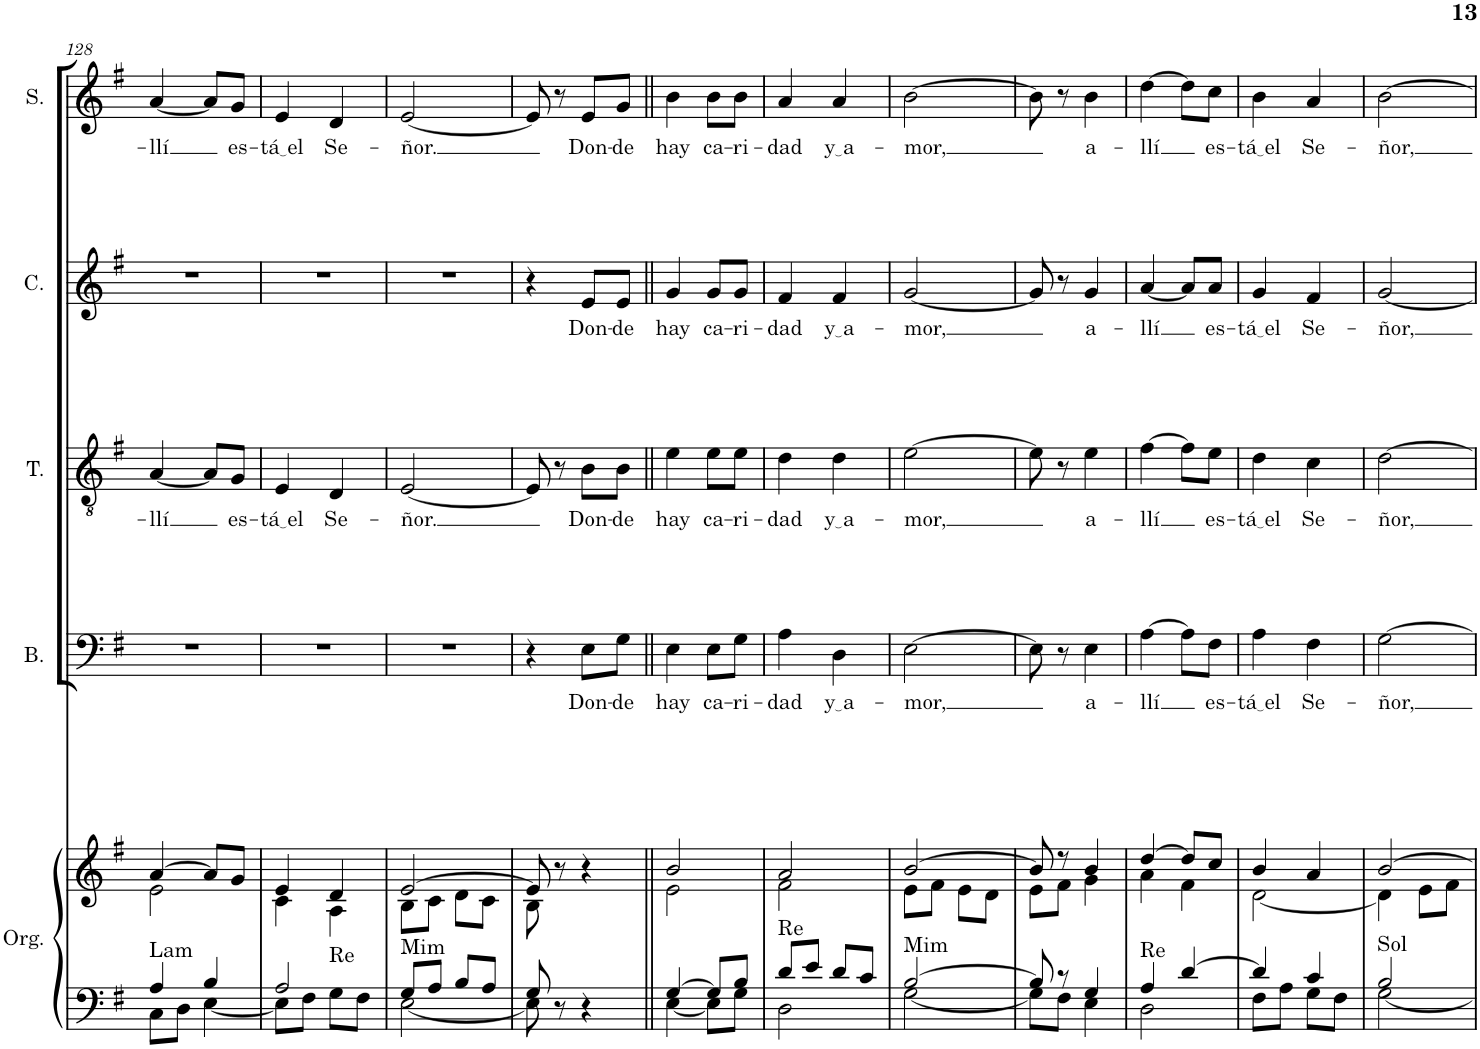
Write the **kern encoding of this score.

**kern	**kern	**harte	**kern	**text	**kern	**text	**kern	**text	**kern	**text
*part5	*part5	*part5	*part4	*part4	*part3	*part3	*part2	*part2	*part1	*part1
*staff6	*staff5	*	*staff4	*staff4	*staff3	*staff3	*staff2	*staff2	*staff1	*staff1
*I"Órgano	*	*	*I"Bajo	*	*I"Tenor	*	*I"Contralto	*	*I"Soprano	*
*	*	*	*I'B.	*	*I'T.	*	*I'C.	*	*I'S.	*
!!LO:PB:g=z
*clefF4	*clefG2	*	*clefF4	*	*clefGv2	*	*clefG2	*	*clefG2	*
*k[f#]	*k[f#]	*	*k[f#]	*	*k[f#]	*	*k[f#]	*	*k[f#]	*
*M2/4	*M2/4	*	*M2/4	*	*M2/4	*	*M2/4	*	*M2/4	*
=128	=128	=128	=128	=128	=128	=128	=128	=128	=128	=128
*^	*^	*	*	*	*	*	*	*	*	*
!	!	!	!	!LO:H:kt=Lam	!	!	!	!LO:LY:b	!	!	!	!LO:LY:b
4A/	8C\L	[4a/	2e\	N	2r	.	[4A/	-llí	2r	.	[4a/	-llí
.	8D\J	.	.	.	.	.	.	.	.	.	.	.
4B/	[4E\	8a/L]	.	.	.	.	8A/L]	.	.	.	8a/L]	.
!	!	!	!	!	!	!	!	!LO:LY:b	!	!	!	!LO:LY:b
.	.	8g/J	.	.	.	.	8G/J	es-	.	.	8g/J	es-
=129	=129	=129	=129	=129	=129	=129	=129	=129	=129	=129	=129	=129
!	!	!	!	!LO:H:kt=Re	!	!	!	!LO:LY:b	!	!	!	!LO:LY:b
2A/	8E\L]	4e/	4c\	N	2r	.	4E/	tá el	2r	.	4e/	tá el
.	8F#\J	.	.	.	.	.	.	.	.	.	.	.
!	!	!	!	!	!	!	!	!LO:LY:b	!	!	!	!LO:LY:b
.	8G\L	4d/	4A\	.	.	.	4D/	Se-	.	.	4d/	Se-
.	8F#\J	.	.	.	.	.	.	.	.	.	.	.
=130	=130	=130	=130	=130	=130	=130	=130	=130	=130	=130	=130	=130
!	!	!	!	!LO:H:kt=Mim	!	!	!	!LO:LY:b	!	!	!	!LO:LY:b
8G/L	[2E\	[2e/	8B\L	N	2r	.	[2E/	-ñor.	2r	.	[2e/	-ñor.
8A/J	.	.	8c\J	.	.	.	.	.	.	.	.	.
8B/L	.	.	8d\L	.	.	.	.	.	.	.	.	.
8A/J	.	.	8c\J	.	.	.	.	.	.	.	.	.
=131	=131	=131	=131	=131	=131	=131	=131	=131	=131	=131	=131	=131
8G/	8E\]	8e/]	8B\	.	4r	.	8E/]	.	4r	.	8e/]	.
8r	4.ryy	8r	4.ryy	.	.	.	8r	.	.	.	8r	.
!	!	!	!	!	!	!LO:LY:b	!	!LO:LY:b	!	!LO:LY:b	!	!LO:LY:b
4r	.	4r	.	.	8E\L	Don-	8B\L	Don-	8e/L	Don-	8e/L	Don-
!	!	!	!	!	!	!LO:LY:b	!	!LO:LY:b	!	!LO:LY:b	!	!LO:LY:b
.	.	.	.	.	8G\J	-de	8B\J	-de	8e/J	-de	8g/J	-de
=132||	=132||	=132||	=132||	=132||	=132||	=132||	=132||	=132||	=132||	=132||	=132||	=132||
!	!	!	!	!	!	!LO:LY:b	!	!LO:LY:b	!	!LO:LY:b	!	!LO:LY:b
[4G/	[4E\	2b/	2e\	.	4E\	hay	4e\	hay	4g/	hay	4b\	hay
!	!	!	!	!	!	!LO:LY:b	!	!LO:LY:b	!	!LO:LY:b	!	!LO:LY:b
8G/L]	8E\L]	.	.	.	8E\L	ca-	8e\L	ca-	8g/L	ca-	8b\L	ca-
!	!	!	!	!	!	!LO:LY:b	!	!LO:LY:b	!	!LO:LY:b	!	!LO:LY:b
8B/J	8G\J	.	.	.	8G\J	-ri-	8e\J	-ri-	8g/J	-ri-	8b\J	-ri-
=133	=133	=133	=133	=133	=133	=133	=133	=133	=133	=133	=133	=133
!	!	!	!	!LO:H:kt=Re	!	!LO:LY:b	!	!LO:LY:b	!	!LO:LY:b	!	!LO:LY:b
8d/L	2D\	2a/	2f#\	N	4A\	-dad	4d\	-dad	4f#/	-dad	4a/	-dad
8e/J	.	.	.	.	.	.	.	.	.	.	.	.
!	!	!	!	!	!	!LO:LY:b	!	!LO:LY:b	!	!LO:LY:b	!	!LO:LY:b
8d/L	.	.	.	.	4D\	y a	4d\	y a	4f#/	y a	4a/	y a
8c/J	.	.	.	.	.	.	.	.	.	.	.	.
=134	=134	=134	=134	=134	=134	=134	=134	=134	=134	=134	=134	=134
!	!	!	!	!LO:H:kt=Mim	!	!LO:LY:b	!	!LO:LY:b	!	!LO:LY:b	!	!LO:LY:b
[2B/	[2G\	[2b/	8e\L	N	[2E\	-mor,	[2e\	-mor,	[2g/	-mor,	[2b\	-mor,
.	.	.	8f#\J	.	.	.	.	.	.	.	.	.
.	.	.	8e\L	.	.	.	.	.	.	.	.	.
.	.	.	8d\J	.	.	.	.	.	.	.	.	.
=135	=135	=135	=135	=135	=135	=135	=135	=135	=135	=135	=135	=135
8B/]	8G\L]	8b/]	8e\L	.	8E\]	.	8e\]	.	8g/]	.	8b\]	.
8r	8F#\J	8r	8f#\J	.	8r	.	8r	.	8r	.	8r	.
!	!	!	!	!	!	!LO:LY:b	!	!LO:LY:b	!	!LO:LY:b	!	!LO:LY:b
4G/	4E\	4b/	4g\	.	4E\	a-	4e\	a-	4g/	a-	4b\	a-
=136	=136	=136	=136	=136	=136	=136	=136	=136	=136	=136	=136	=136
!	!	!	!	!LO:H:kt=Re	!	!LO:LY:b	!	!LO:LY:b	!	!LO:LY:b	!	!LO:LY:b
4A/	2D\	[4dd/	4a\	N	[4A\	-llí	[4f#\	-llí	[4a/	-llí	[4dd\	-llí
[4d/	.	8dd/L]	4f#\	.	8A\L]	.	8f#\L]	.	8a/L]	.	8dd\L]	.
!	!	!	!	!	!	!LO:LY:b	!	!LO:LY:b	!	!LO:LY:b	!	!LO:LY:b
.	.	8cc/J	.	.	8F#\J	es-	8e\J	es-	8a/J	es-	8cc\J	es-
=137	=137	=137	=137	=137	=137	=137	=137	=137	=137	=137	=137	=137
!	!	!	!	!	!	!LO:LY:b	!	!LO:LY:b	!	!LO:LY:b	!	!LO:LY:b
4d/]	8F#\L	4b/	[2d\	.	4A\	tá el	4d\	tá el	4g/	tá el	4b\	tá el
.	8A\J	.	.	.	.	.	.	.	.	.	.	.
!	!	!	!	!	!	!LO:LY:b	!	!LO:LY:b	!	!LO:LY:b	!	!LO:LY:b
4c/	8G\L	4a/	.	.	4F#\	Se-	4c\	Se-	4f#/	Se-	4a/	Se-
.	8F#\J	.	.	.	.	.	.	.	.	.	.	.
=138	=138	=138	=138	=138	=138	=138	=138	=138	=138	=138	=138	=138
!	!	!	!	!LO:H:kt=Sol	!	!LO:LY:b	!	!LO:LY:b	!	!LO:LY:b	!	!LO:LY:b
2B/	[2G\	[2b/	4d\]	N	[2G\	-ñor,	[2d\	-ñor,	[2g/	-ñor,	[2b\	-ñor,
.	.	.	8e\L	.	.	.	.	.	.	.	.	.
.	.	.	8f#\J	.	.	.	.	.	.	.	.	.
*v	*v	*	*	*	*	*	*	*	*	*	*	*
*	*v	*v	*	*	*	*	*	*	*	*	*
=	=	=	=	=	=	=	=	=	=	=
*-	*-	*-	*-	*-	*-	*-	*-	*-	*-	*-
